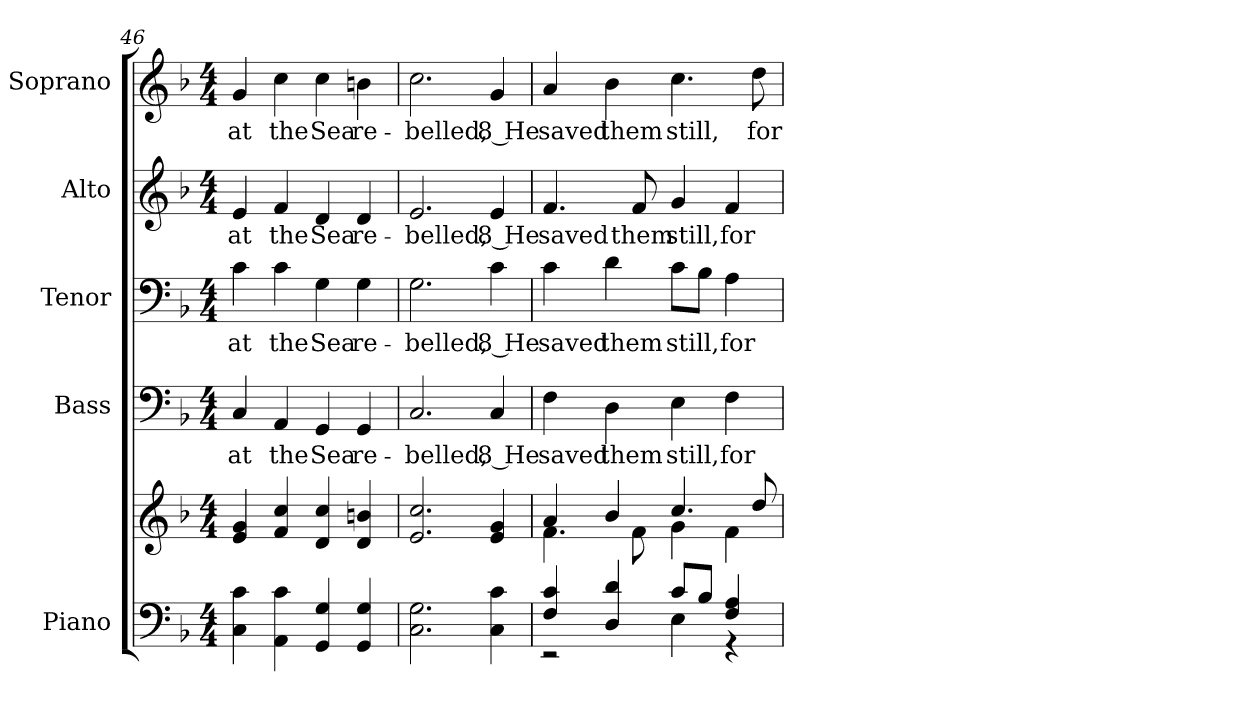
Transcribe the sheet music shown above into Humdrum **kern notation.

**kern	**kern	**kern	**text	**kern	**text	**kern	**text	**kern	**text
*part5	*part5	*part4	*part4	*part3	*part3	*part2	*part2	*part1	*part1
*staff6	*staff5	*staff4	*staff4	*staff3	*staff3	*staff2	*staff2	*staff1	*staff1
*I"Piano	*	*I"Bass	*	*I"Tenor	*	*I"Alto	*	*I"Soprano	*
*I'Pno.	*	*I'B.	*	*I'T.	*	*I'A.	*	*I'S.	*
!!LO:PB:g=z
*clefF4	*clefG2	*clefF4	*	*clefF4	*	*clefG2	*	*clefG2	*
*k[b-]	*k[b-]	*k[b-]	*	*k[b-]	*	*k[b-]	*	*k[b-]	*
*F:	*F:	*F:	*	*F:	*	*F:	*	*F:	*
*M4/4	*M4/4	*M4/4	*	*M4/4	*	*M4/4	*	*M4/4	*
=46	=46	=46	=46	=46	=46	=46	=46	=46	=46
!	!	!	!LO:LY:b:color=#000000	!	!	!	!	!	!
!	!	!	!	!	!LO:LY:b:color=#000000	!	!	!	!
!	!	!	!	!	!	!	!LO:LY:b:color=#000000	!	!
!	!	!	!	!	!	!	!	!	!LO:LY:b:color=#000000
4Ci\ 4ci	4ei/ 4gi	4Ci/	at	4ci\	at	4ei/	at	4gi/	at
!	!	!	!LO:LY:b:color=#000000	!	!	!	!	!	!
!	!	!	!	!	!LO:LY:b:color=#000000	!	!	!	!
!	!	!	!	!	!	!	!LO:LY:b:color=#000000	!	!
!	!	!	!	!	!	!	!	!	!LO:LY:b:color=#000000
4AAi\ 4ci	4fi/ 4cci	4AAi/	the	4ci\	the	4fi/	the	4cci\	the
!	!	!	!LO:LY:b:color=#000000	!	!	!	!	!	!
!	!	!	!	!	!LO:LY:b:color=#000000	!	!	!	!
!	!	!	!	!	!	!	!LO:LY:b:color=#000000	!	!
!	!	!	!	!	!	!	!	!	!LO:LY:b:color=#000000
4GGi/ 4Gi	4di/ 4cci	4GGi/	Sea	4Gi\	Sea	4di/	Sea	4cci\	Sea
!	!	!	!LO:LY:b:color=#000000	!	!	!	!	!	!
!	!	!	!	!	!LO:LY:b:color=#000000	!	!	!	!
!	!	!	!	!	!	!	!LO:LY:b:color=#000000	!	!
!	!	!	!	!	!	!	!	!	!LO:LY:b:color=#000000
4GGi/ 4Gi	4di/ 4bni	4GGi/	re-	4Gi\	re-	4di/	re-	4bni\	re-
=47	=47	=47	=47	=47	=47	=47	=47	=47	=47
!	!	!	!LO:LY:b:color=#000000	!	!	!	!	!	!
!	!	!	!	!	!LO:LY:b:color=#000000	!	!	!	!
!	!	!	!	!	!	!	!LO:LY:b:color=#000000	!	!
!	!	!	!	!	!	!	!	!	!LO:LY:b:color=#000000
2.Ci\ 2.Gi	2.ei/ 2.cci	2.Ci/	-belled,	2.Gi\	-belled,	2.ei/	-belled,	2.cci\	-belled,
!	!	!	!LO:LY:b:color=#000000	!	!	!	!	!	!
!	!	!	!	!	!LO:LY:b:color=#000000	!	!	!	!
!	!	!	!	!	!	!	!LO:LY:b:color=#000000	!	!
!	!	!	!	!	!	!	!	!	!LO:LY:b:color=#000000
4Ci\ 4ci	4ei/ 4gi	4Ci/	8 He	4ci\	8 He	4ei/	8 He	4gi/	8 He
=48	=48	=48	=48	=48	=48	=48	=48	=48	=48
*^	*^	*	*	*	*	*	*	*	*
!	!	!	!	!	!LO:LY:b:color=#000000	!	!	!	!	!	!
!	!	!	!	!	!	!	!LO:LY:b:color=#000000	!	!	!	!
!	!	!	!	!	!	!	!	!	!LO:LY:b:color=#000000	!	!
!	!	!	!	!	!	!	!	!	!	!	!LO:LY:b:color=#000000
4Fi/ 4ci	2r	4ai/	4.fi\	4Fi\	saved	4ci\	saved	4.fi/	saved	4ai/	saved
!	!	!	!	!	!LO:LY:b:color=#000000	!	!	!	!	!	!
!	!	!	!	!	!	!	!LO:LY:b:color=#000000	!	!	!	!
!	!	!	!	!	!	!	!	!	!	!	!LO:LY:b:color=#000000
4Di/ 4di	.	4b-i/	.	4Di\	them	4di\	them	.	.	4b-i\	them
!	!	!	!	!	!	!	!	!	!LO:LY:b:color=#000000	!	!
.	.	.	8fi\	.	.	.	.	8fi/	them	.	.
!	!	!	!	!	!LO:LY:b:color=#000000	!	!	!	!	!	!
!	!	!	!	!	!	!	!LO:LY:b:color=#000000	!	!	!	!
!	!	!	!	!	!	!	!	!	!LO:LY:b:color=#000000	!	!
!	!	!	!	!	!	!	!	!	!	!	!LO:LY:b:color=#000000
8ci/L	4Ei\	4.cci/	4gi\	4Ei\	still,	8ci\L	still,	4gi/	still,	4.cci\	still,
8B-i/J	.	.	.	.	.	8B-i\J	.	.	.	.	.
!	!	!	!	!	!LO:LY:b:color=#000000	!	!	!	!	!	!
!	!	!	!	!	!	!	!LO:LY:b:color=#000000	!	!	!	!
!	!	!	!	!	!	!	!	!	!LO:LY:b:color=#000000	!	!
4Fi/ 4Ai	4r	.	4fi\	4Fi\	for	4Ai\	for	4fi/	for	.	.
!	!	!	!	!	!	!	!	!	!	!	!LO:LY:b:color=#000000
.	.	8ddi/	.	.	.	.	.	.	.	8ddi\	for
*v	*v	*	*	*	*	*	*	*	*	*	*
*	*v	*v	*	*	*	*	*	*	*	*
=	=	=	=	=	=	=	=	=	=
*-	*-	*-	*-	*-	*-	*-	*-	*-	*-
